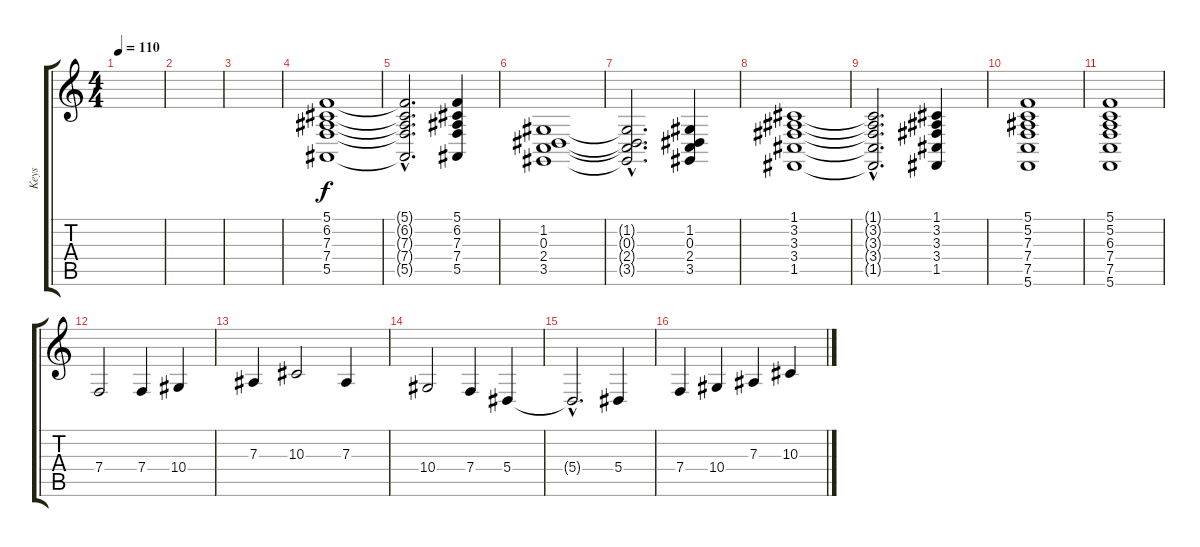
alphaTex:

\track ("Keys" "Keys") {instrument fx5brightness}
\staff {score tabs}
\tuning (C4 G3 Eb3 Bb2 F2 C2) {hide}
\ts (4 4)
\tempo 110
\clef g2
\ks c
|
|
|
(5.1 6.2 7.3 7.4 5.5).1{instrument stringensemble1} |
(5.1{hac t} 6.2{hac t} 7.3{hac t} 7.4{hac t} 5.5{hac t}).2{d} (5.1 6.2 7.3 7.4 5.5).4 |
(1.2 0.3 2.4 3.5).1 |
(1.2{hac t} 0.3{hac t} 2.4{hac t} 3.5{hac t}).2{d} (1.2 0.3 2.4 3.5).4 |
(1.1 3.2 3.3 3.4 1.5).1 |
(1.1{hac t} 3.2{hac t} 3.3{hac t} 3.4{hac t} 1.5{hac t}).2{d} (1.1 3.2 3.3 3.4 1.5).4 |
(5.1 5.2 7.3 7.4 7.5 5.6).1 |
(5.1 5.2 6.3 7.4 7.5 5.6).1 |
7.4.2{volume 16} 7.4.4 10.4.4 |
7.3.4 10.3.2 7.3.4 |
10.4.2 7.4.4 5.4.4 |
5.4{hac t}.2{d} 5.4.4 |
7.4.4 10.4.4 7.3.4 10.3.4
